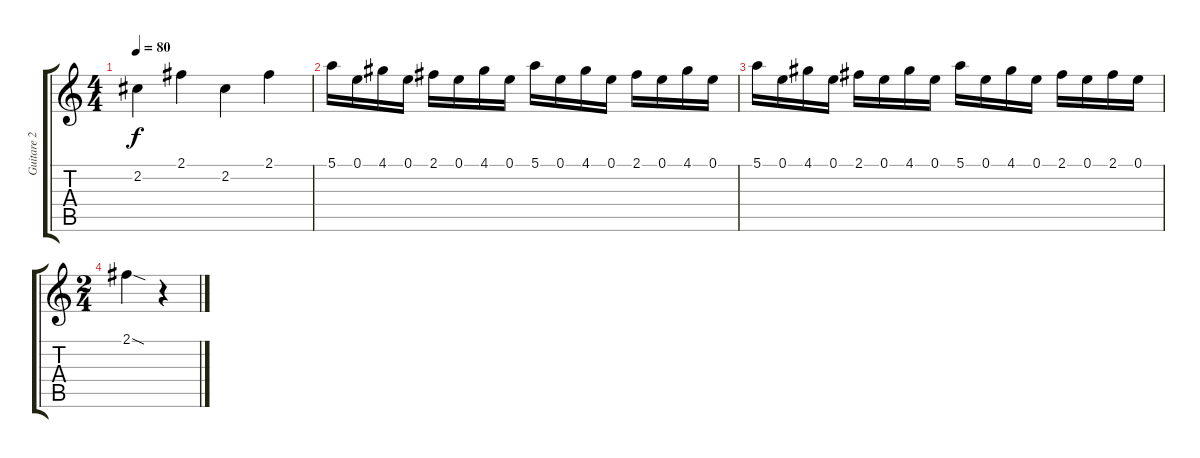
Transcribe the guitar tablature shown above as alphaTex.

\track ("Guitare 2" "Guitare 2") {instrument distortionguitar}
\staff {score tabs}
\tuning (E4 B3 G3 D3 A2 E2) {hide}
\ts (4 4)
\tempo 80
\clef g2
\ks c
2.2.4{dy f} 2.1.4 2.2.4 2.1.4 |
5.1.16 0.1.16 4.1.16 0.1.16 2.1.16 0.1.16 4.1.16 0.1.16 5.1.16 0.1.16 4.1.16 0.1.16 2.1.16 0.1.16 4.1.16 0.1.16 |
5.1.16 0.1.16 4.1.16 0.1.16 2.1.16 0.1.16 4.1.16 0.1.16 5.1.16 0.1.16 4.1.16 0.1.16 2.1.16 0.1.16 2.1.16 0.1.16 |
\ts (2 4)
2.1{sod}.4 r.4
